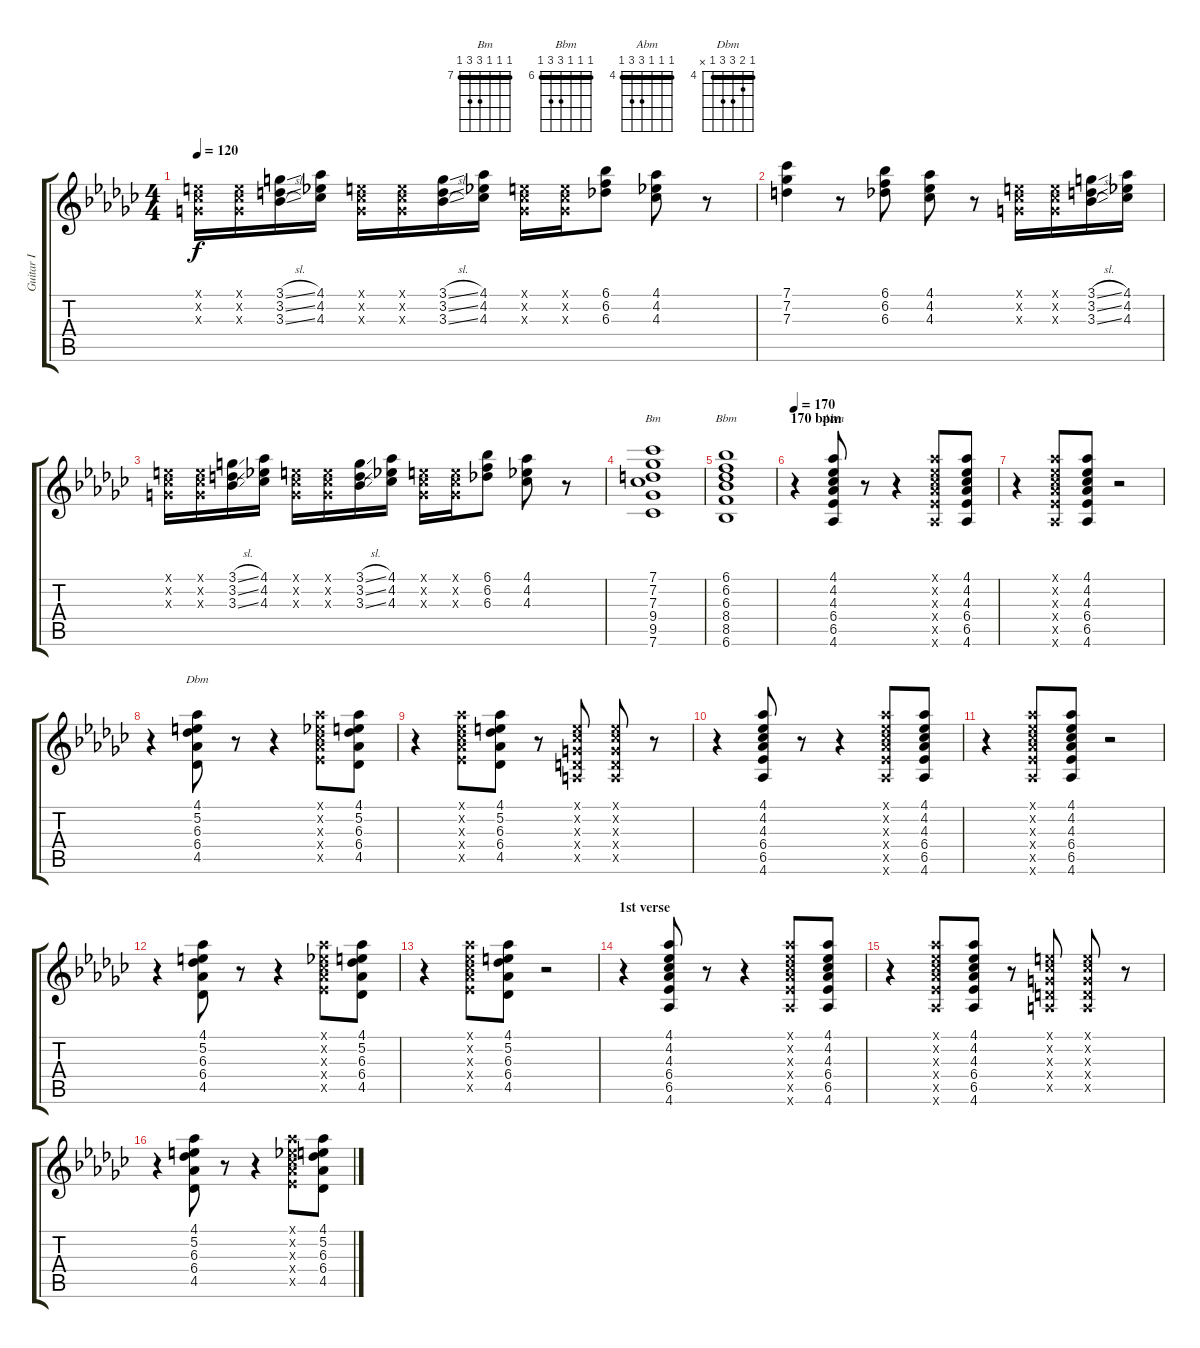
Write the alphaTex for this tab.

\track ("Guitar I" "Guitar I") {instrument acousticguitarnylon}
\staff {score tabs}
\tuning (E4 B3 G3 D3 A2 E2) {hide}
\chord ("Bm" 7 7 7 9 9 7) {firstfret 7 barre 7}
\chord ("Bbm" 6 6 6 8 8 6) {firstfret 6 barre 6}
\chord ("Abm" 4 4 4 6 6 4) {firstfret 4 barre 4}
\chord ("Dbm" 4 5 6 6 4 x) {firstfret 4 barre 4}
\ts (4 4)
\tempo 120
\clef g2
\ks ebminor
(0.1{x} 0.2{x} 0.3{x}).16{dy f} (0.1{x} 0.2{x} 0.3{x}).16 (3.1{sl} 3.2{sl} 3.3{sl}).16 (4.1 4.2 4.3).16 (0.1{x} 0.2{x} 0.3{x}).16 (0.1{x} 0.2{x} 0.3{x}).16 (3.1{sl} 3.2{sl} 3.3{sl}).16 (4.1 4.2 4.3).16 (0.1{x} 0.2{x} 0.3{x}).16 (0.1{x} 0.2{x} 0.3{x}).16 (6.1 6.2 6.3).8 (4.1 4.2 4.3).8 r.8 |
(7.1 7.2 7.3).4 r.8 (6.1 6.2 6.3).8 (4.1 4.2 4.3).8 r.8 (0.1{x} 0.2{x} 0.3{x}).16 (0.1{x} 0.2{x} 0.3{x}).16 (3.1{sl} 3.2{sl} 3.3{sl}).16 (4.1 4.2 4.3).16 |
(0.1{x} 0.2{x} 0.3{x}).16 (0.1{x} 0.2{x} 0.3{x}).16 (3.1{sl} 3.2{sl} 3.3{sl}).16 (4.1 4.2 4.3).16 (0.1{x} 0.2{x} 0.3{x}).16 (0.1{x} 0.2{x} 0.3{x}).16 (3.1{sl} 3.2{sl} 3.3{sl}).16 (4.1 4.2 4.3).16 (0.1{x} 0.2{x} 0.3{x}).16 (0.1{x} 0.2{x} 0.3{x}).16 (6.1 6.2 6.3).8 (4.1 4.2 4.3).8 r.8 |
(7.1 7.2 7.3 9.4 9.5 7.6).1{ch "Bm"} |
(6.1 6.2 6.3 8.4 8.5 6.6).1{ch "Bbm"} |
\section ("" "170 bpm")
\tempo 170
r.4 (4.1 4.2 4.3 6.4 6.5 4.6).8{ch "Abm"} r.8 r.4 (4.1{x} 4.2{x} 4.3{x} 6.4{x} 6.5{x} 4.6{x}).8 (4.1 4.2 4.3 6.4 6.5 4.6).8 |
r.4 (4.1{x} 4.2{x} 4.3{x} 6.4{x} 6.5{x} 4.6{x}).8 (4.1 4.2 4.3 6.4 6.5 4.6).8 r.2 |
r.4 (4.1 5.2 6.3 6.4 4.5).8{ch "Dbm"} r.8 r.4 (4.1{x} 4.2{x} 4.3{x} 6.4{x} 6.5{x}).8 (4.1 5.2 6.3 6.4 4.5).8 |
r.4 (4.1{x} 4.2{x} 4.3{x} 6.4{x} 6.5{x}).8 (4.1 5.2 6.3 6.4 4.5).8 r.8 (0.1{x} 0.2{x} 0.3{x} 0.4{x} 0.5{x}).8 (0.1{x} 0.2{x} 0.3{x} 0.4{x} 0.5{x}).8 r.8 |
r.4 (4.1 4.2 4.3 6.4 6.5 4.6).8 r.8 r.4 (4.1{x} 4.2{x} 4.3{x} 6.4{x} 6.5{x} 4.6{x}).8 (4.1 4.2 4.3 6.4 6.5 4.6).8 |
r.4 (4.1{x} 4.2{x} 4.3{x} 6.4{x} 6.5{x} 4.6{x}).8 (4.1 4.2 4.3 6.4 6.5 4.6).8 r.2 |
r.4 (4.1 5.2 6.3 6.4 4.5).8 r.8 r.4 (4.1{x} 4.2{x} 4.3{x} 6.4{x} 6.5{x}).8 (4.1 5.2 6.3 6.4 4.5).8 |
r.4 (4.1{x} 4.2{x} 4.3{x} 6.4{x} 6.5{x}).8 (4.1 5.2 6.3 6.4 4.5).8 r.2 |
\section ("" "1st verse")
r.4 (4.1 4.2 4.3 6.4 6.5 4.6).8 r.8 r.4 (4.1{x} 4.2{x} 4.3{x} 6.4{x} 6.5{x} 4.6{x}).8 (4.1 4.2 4.3 6.4 6.5 4.6).8 |
r.4 (4.1{x} 4.2{x} 4.3{x} 6.4{x} 6.5{x} 4.6{x}).8 (4.1 4.2 4.3 6.4 6.5 4.6).8 r.8 (0.1{x} 0.2{x} 0.3{x} 0.4{x} 0.5{x}).8 (0.1{x} 0.2{x} 0.3{x} 0.4{x} 0.5{x}).8 r.8 |
r.4 (4.1 5.2 6.3 6.4 4.5).8 r.8 r.4 (4.1{x} 4.2{x} 4.3{x} 6.4{x} 6.5{x}).8 (4.1 5.2 6.3 6.4 4.5).8
